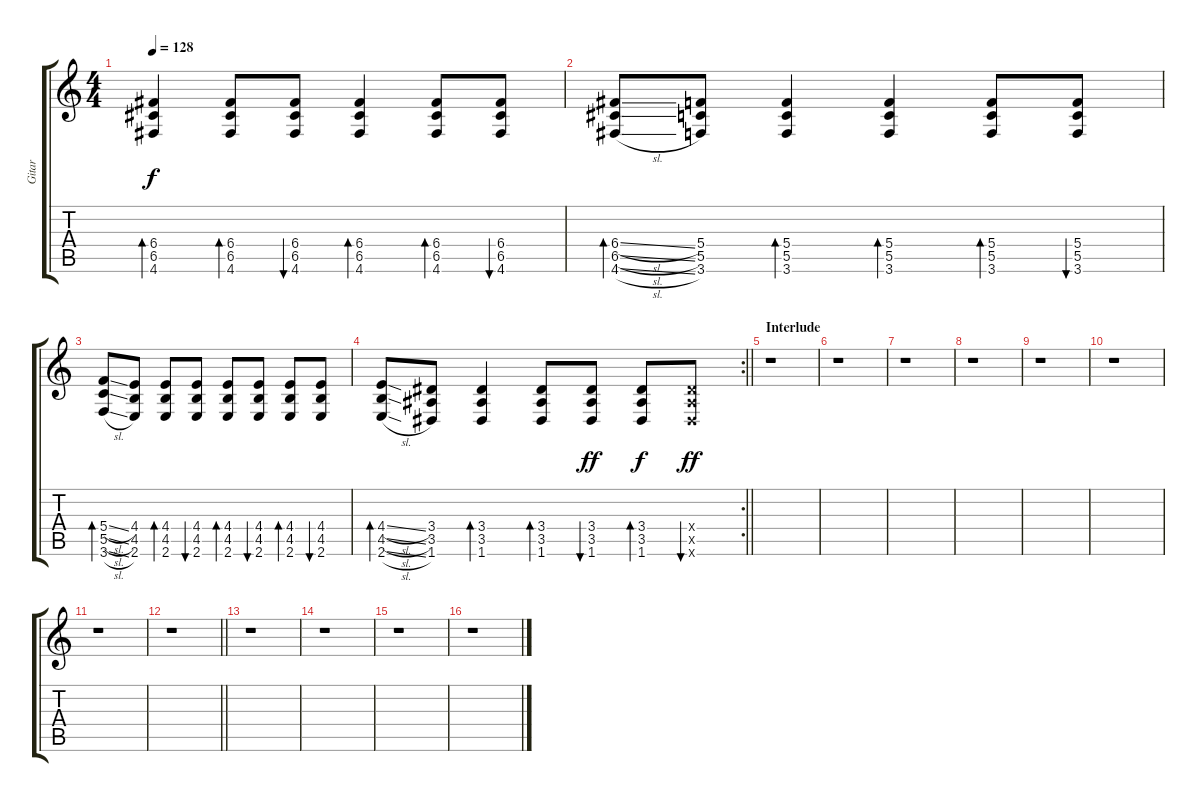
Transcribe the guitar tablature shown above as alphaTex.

\track ("Gitar" "Gitar") {instrument acousticguitarsteel}
\staff {score tabs}
\tuning (D4 A3 F3 C3 G2 D2) {hide}
\ts (4 4)
\tempo 128
\clef g2
\ks c
(6.4 6.5 4.6).4{bd 30 dy f} (6.4 6.5 4.6).8{bd 30} (6.4 6.5 4.6).8{bu 30} (6.4 6.5 4.6).4{bd 30} (6.4 6.5 4.6).8{bd 30} (6.4 6.5 4.6).8{bu 30} |
(6.4{sl} 6.5{sl} 4.6{sl}).8{bd 30} (5.4 5.5 3.6).8 (5.4 5.5 3.6).4{bd 30} (5.4 5.5 3.6).4{bd 30} (5.4 5.5 3.6).8{bd 30} (5.4 5.5 3.6).8{bu 30} |
(5.4{sl} 5.5{sl} 3.6{sl}).8{bd 30} (4.4 4.5 2.6).8 (4.4 4.5 2.6).8{bd 30} (4.4 4.5 2.6).8{bu 30} (4.4 4.5 2.6).8{bd 30} (4.4 4.5 2.6).8{bu 30} (4.4 4.5 2.6).8{bd 30} (4.4 4.5 2.6).8{bu 30} |
\rc 2
\barLineRight lightlight
(4.4{sl} 4.5{sl} 2.6{sl}).8{bd 30} (3.4 3.5 1.6).8 (3.4 3.5 1.6).4{bd 30} (3.4 3.5 1.6).8{bd 60} (3.4 3.5 1.6).8{bu 60 dy ff} (3.4 3.5 1.6).8{bd 60 dy f} (3.4{x} 3.5{x} 1.6{x}).8{bu 60 dy ff} |
\section ("" "Interlude")
r.1 |
r.1 |
r.1 |
r.1 |
r.1 |
r.1 |
r.1 |
\barLineRight lightlight
r.1 |
r.1 |
r.1 |
r.1 |
r.1
